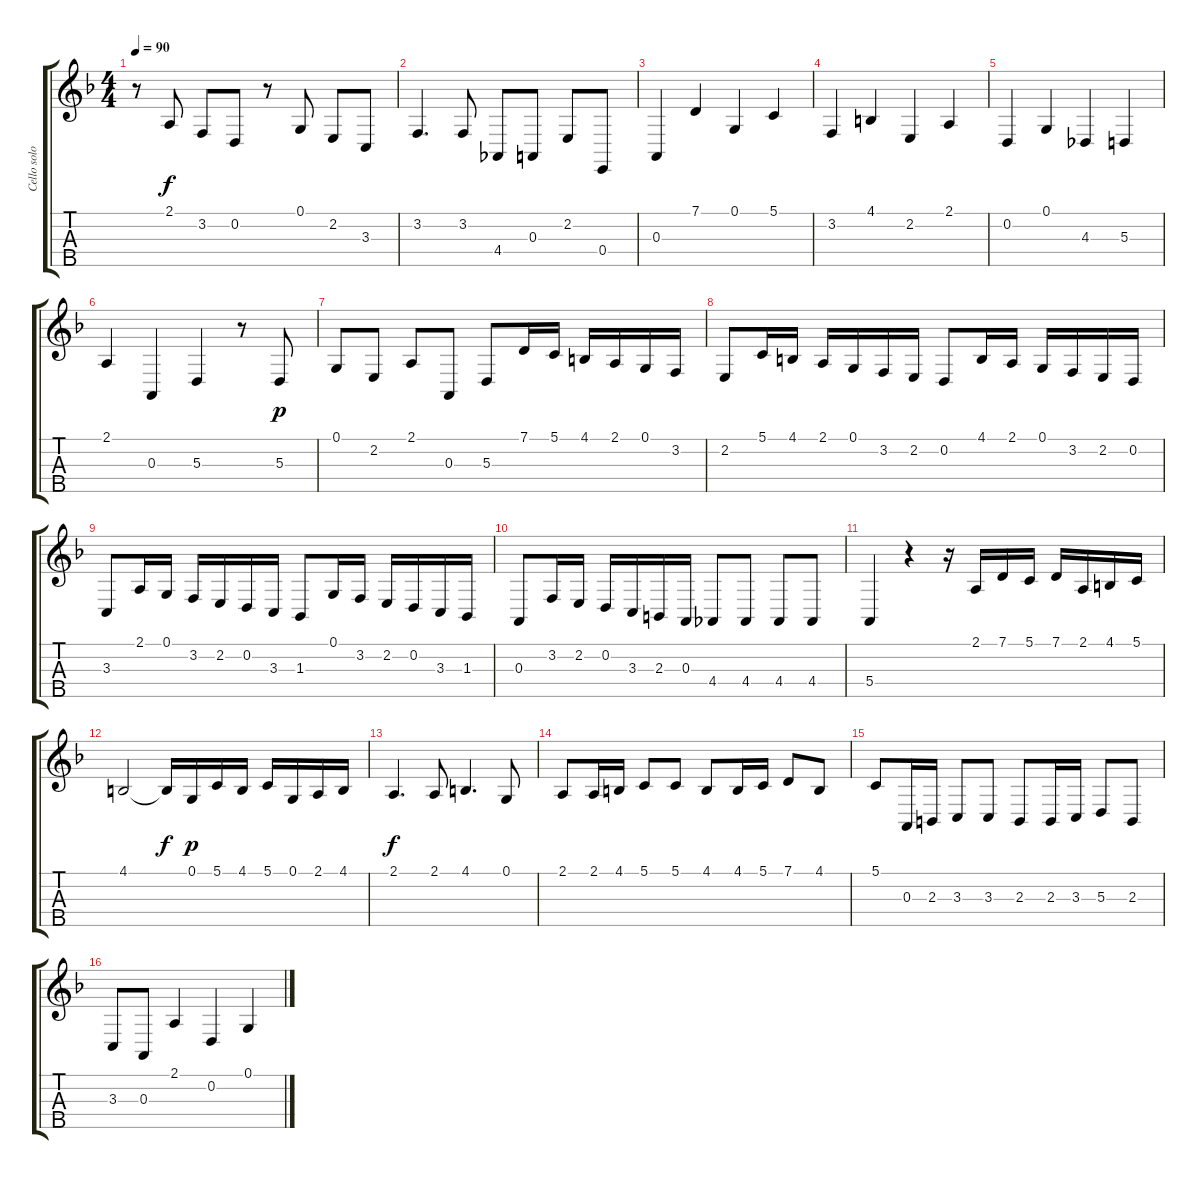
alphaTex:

\track ("Cello solo" "Cello solo") {instrument cello}
\staff {score tabs}
\tuning (G3 D3 A2 E2 B1) {hide}
\ts (4 4)
\tempo 90
\clef g2
\ks f
r.8{dy f} 2.1.8 3.2.8 0.2.8 r.8 0.1.8 2.2.8 3.3.8 |
3.2.4{d} 3.2.8 4.4.8 0.3.8 2.2.8 0.4.8 |
0.3.4 7.1.4 0.1.4 5.1.4 |
3.2.4 4.1.4 2.2.4 2.1.4 |
0.2.4 0.1.4 4.3.4 5.3.4 |
2.1.4 0.3.4 5.3.4 r.8 5.3.8{dy p} |
0.1.8 2.2.8 2.1.8 0.3.8 5.3.8 7.1.16 5.1.16 4.1.16 2.1.16 0.1.16 3.2.16 |
2.2.8 5.1.16 4.1.16 2.1.16 0.1.16 3.2.16 2.2.16 0.2.8 4.1.16 2.1.16 0.1.16 3.2.16 2.2.16 0.2.16 |
3.3.8 2.1.16 0.1.16 3.2.16 2.2.16 0.2.16 3.3.16 1.3.8 0.1.16 3.2.16 2.2.16 0.2.16 3.3.16 1.3.16 |
0.3.8 3.2.16 2.2.16 0.2.16 3.3.16 2.3.16 0.3.16 4.4.8 4.4.8 4.4.8 4.4.8 |
5.4.4 r.4 r.16 2.1.16 7.1.16 5.1.16 7.1.16 2.1.16 4.1.16 5.1.16 |
4.1.2 4.1{t}.16{dy f} 0.1.16{dy p} 5.1.16 4.1.16 5.1.16 0.1.16 2.1.16 4.1.16 |
2.1.4{d dy f} 2.1.8 4.1.4{d} 0.1.8 |
2.1.8 2.1.16 4.1.16 5.1.8 5.1.8 4.1.8 4.1.16 5.1.16 7.1.8 4.1.8 |
5.1.8 0.3.16 2.3.16 3.3.8 3.3.8 2.3.8 2.3.16 3.3.16 5.3.8 2.3.8 |
3.3.8 0.3.8 2.1.4 0.2.4 0.1.4
